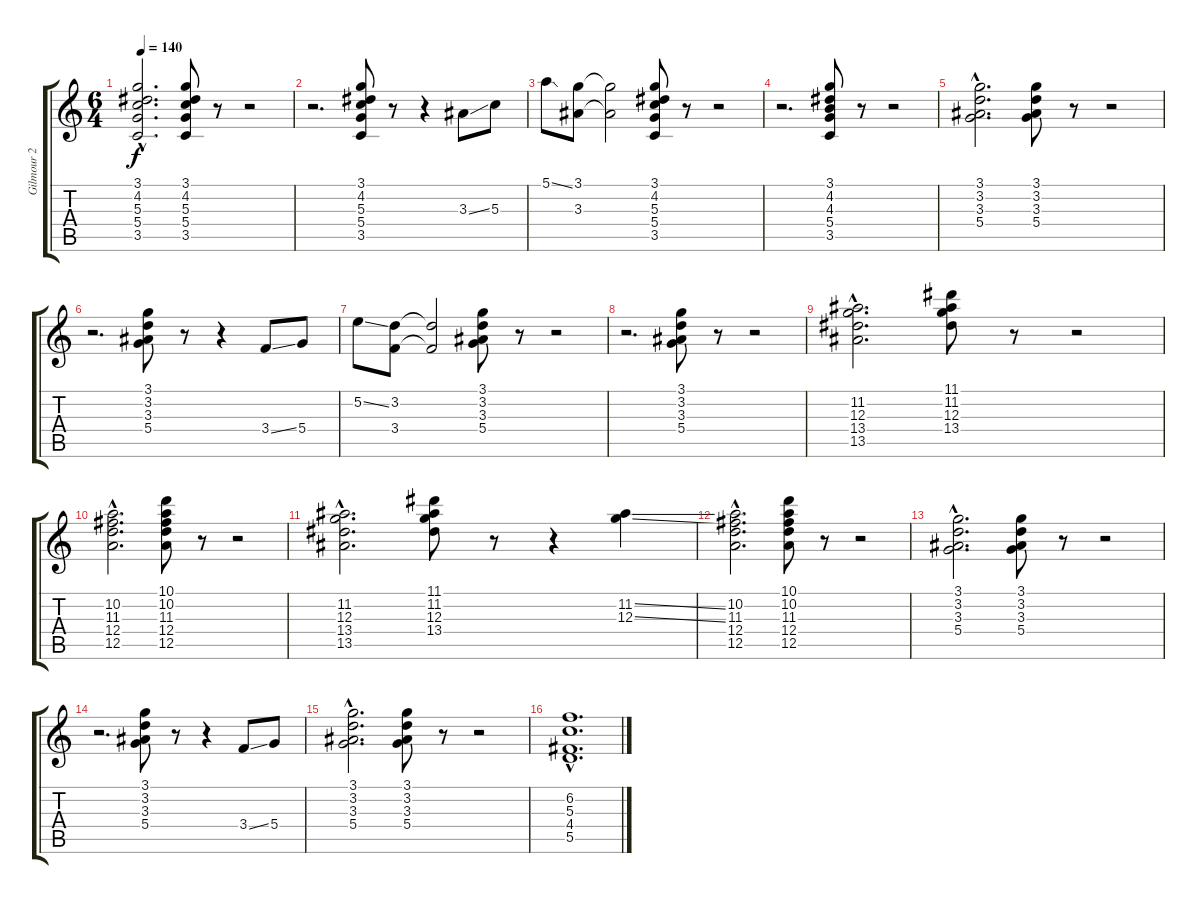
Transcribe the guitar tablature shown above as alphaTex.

\track ("Gilmour 2" "Gilmour 2") {instrument electricguitarclean}
\staff {score tabs}
\tuning (E4 B3 G3 D3 A2 E2) {hide}
\ts (6 4)
\tempo 140
\clef g2
\ks c
(3.1{hac} 4.2{hac} 5.3{hac} 5.4{hac} 3.5{hac}).2{d dy f} (3.1 4.2 5.3 5.4 3.5).8 r.8 r.2 |
r.2{d} (3.1 4.2 5.3 5.4 3.5).8 r.8 r.4 3.3{ss}.8 5.3.8 |
5.1{ss}.8 (3.1 3.3).8 (3.1{t} 3.3{t}).2 (3.1 4.2 5.3 5.4 3.5).8 r.8 r.2 |
r.2{d} (3.1 4.2 4.3 5.4 3.5).8 r.8 r.2 |
(3.1{hac} 3.2{hac} 3.3{hac} 5.4{hac}).2{d} (3.1 3.2 3.3 5.4).8 r.8 r.2 |
r.2{d} (3.1 3.2 3.3 5.4).8 r.8 r.4 3.4{ss}.8 5.4.8 |
5.2{ss}.8 (3.2 3.4).8 (3.2{t} 3.4{t}).2 (3.1 3.2 3.3 5.4).8 r.8 r.2 |
r.2{d} (3.1 3.2 3.3 5.4).8 r.8 r.2 |
(11.2{hac} 12.3{hac} 13.4{hac} 13.5{hac}).2{d} (11.1 11.2 12.3 13.4).8 r.8 r.2 |
(10.2{hac} 11.3{hac} 12.4{hac} 12.5{hac}).2{d} (10.1 10.2 11.3 12.4 12.5).8 r.8 r.2 |
(11.2{hac} 12.3{hac} 13.4{hac} 13.5{hac}).2{d} (11.1 11.2 12.3 13.4).8 r.8 r.4 (11.2{ss} 12.3{ss}).4 |
(10.2{hac} 11.3{hac} 12.4{hac} 12.5{hac}).2{d} (10.1 10.2 11.3 12.4 12.5).8 r.8 r.2 |
(3.1{hac} 3.2{hac} 3.3{hac} 5.4{hac}).2{d} (3.1 3.2 3.3 5.4).8 r.8 r.2 |
r.2{d} (3.1 3.2 3.3 5.4).8 r.8 r.4 3.4{ss}.8 5.4.8 |
(3.1{hac} 3.2{hac} 3.3{hac} 5.4{hac}).2{d} (3.1 3.2 3.3 5.4).8 r.8 r.2 |
(6.2{hac} 5.3{hac} 4.4{hac} 5.5{hac}).1{d}
